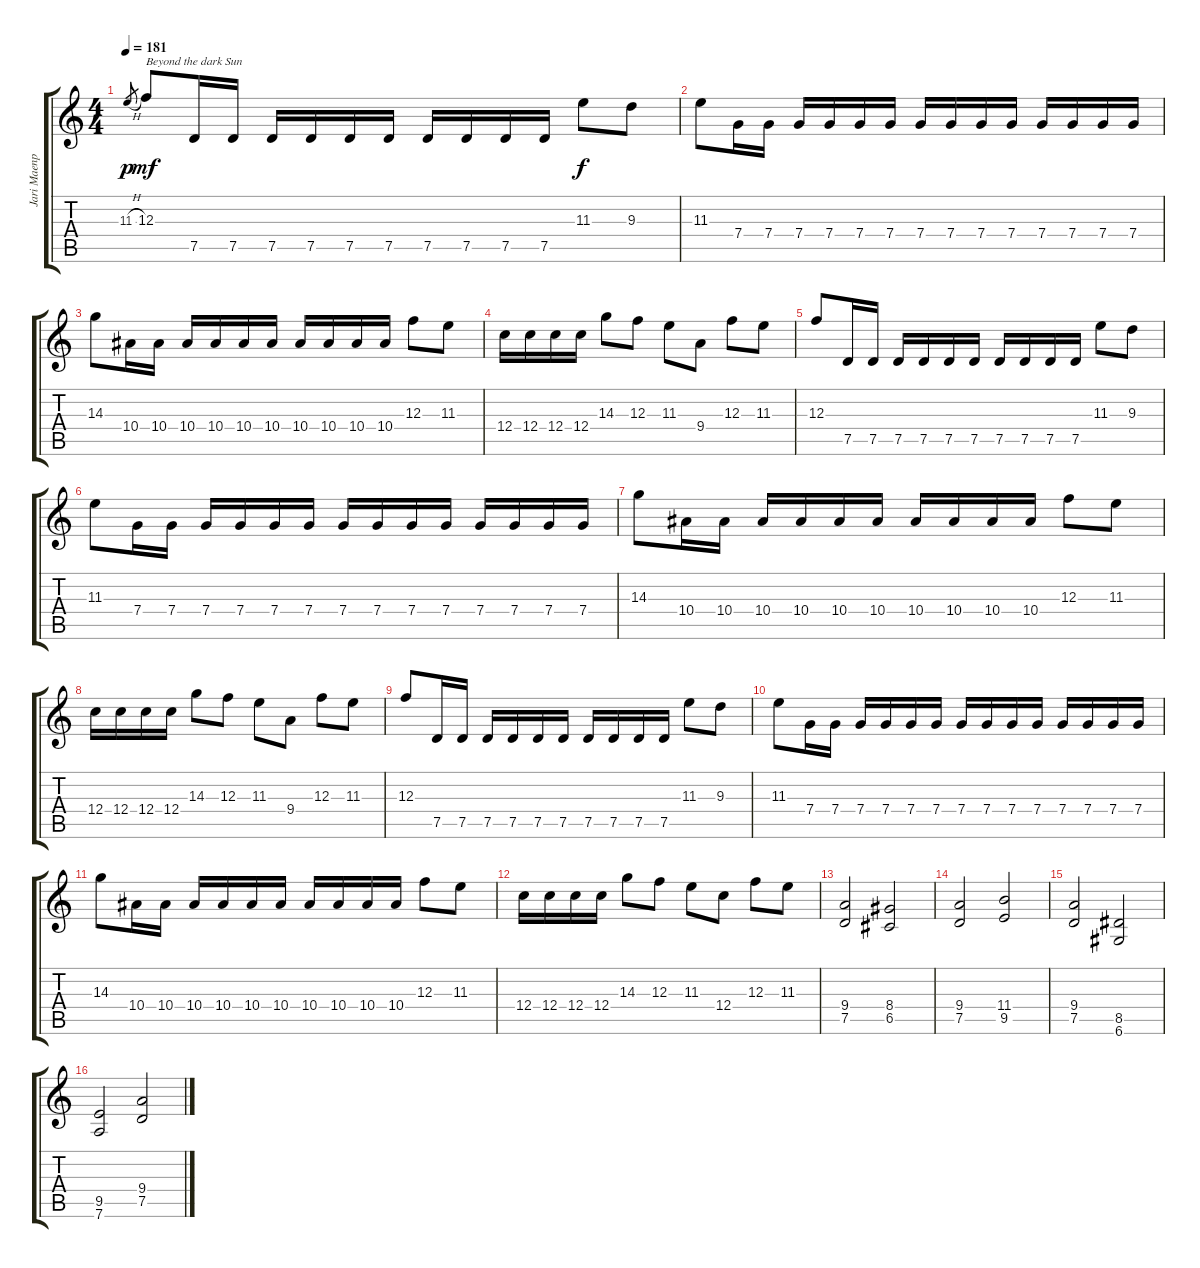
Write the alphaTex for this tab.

\track ("Jari Maenpäa" "Jari Maenp") {instrument distortionguitar}
\staff {score tabs}
\tuning (D4 A3 F3 C3 G2 D2) {hide}
\ts (4 4)
\tempo 181
\clef g2
\ks c
11.3{h}.8{gr dy p instrument distortionguitar} 12.3.8{txt "Beyond the dark Sun               " dy mf} 7.5.16 7.5.16 7.5.16 7.5.16 7.5.16 7.5.16 7.5.16 7.5.16 7.5.16 7.5.16 11.3.8{dy f} 9.3.8 |
11.3.8 7.4.16 7.4.16 7.4.16 7.4.16 7.4.16 7.4.16 7.4.16 7.4.16 7.4.16 7.4.16 7.4.16 7.4.16 7.4.16 7.4.16 |
14.3.8 10.4.16 10.4.16 10.4.16 10.4.16 10.4.16 10.4.16 10.4.16 10.4.16 10.4.16 10.4.16 12.3.8 11.3.8 |
12.4.16 12.4.16 12.4.16 12.4.16 14.3.8 12.3.8 11.3.8 9.4.8 12.3.8 11.3.8 |
12.3.8 7.5.16 7.5.16 7.5.16 7.5.16 7.5.16 7.5.16 7.5.16 7.5.16 7.5.16 7.5.16 11.3.8 9.3.8 |
11.3.8 7.4.16 7.4.16 7.4.16 7.4.16 7.4.16 7.4.16 7.4.16 7.4.16 7.4.16 7.4.16 7.4.16 7.4.16 7.4.16 7.4.16 |
14.3.8 10.4.16 10.4.16 10.4.16 10.4.16 10.4.16 10.4.16 10.4.16 10.4.16 10.4.16 10.4.16 12.3.8 11.3.8 |
12.4.16 12.4.16 12.4.16 12.4.16 14.3.8 12.3.8 11.3.8 9.4.8 12.3.8 11.3.8 |
12.3.8 7.5.16 7.5.16 7.5.16 7.5.16 7.5.16 7.5.16 7.5.16 7.5.16 7.5.16 7.5.16 11.3.8 9.3.8 |
11.3.8 7.4.16 7.4.16 7.4.16 7.4.16 7.4.16 7.4.16 7.4.16 7.4.16 7.4.16 7.4.16 7.4.16 7.4.16 7.4.16 7.4.16 |
14.3.8 10.4.16 10.4.16 10.4.16 10.4.16 10.4.16 10.4.16 10.4.16 10.4.16 10.4.16 10.4.16 12.3.8 11.3.8 |
12.4.16 12.4.16 12.4.16 12.4.16 14.3.8 12.3.8 11.3.8 12.4.8 12.3.8 11.3.8 |
(9.4 7.5).2 (8.4 6.5).2 |
(9.4 7.5).2 (11.4 9.5).2 |
(9.4 7.5).2 (8.5 6.6).2 |
(9.5 7.6).2 (9.4 7.5).2
